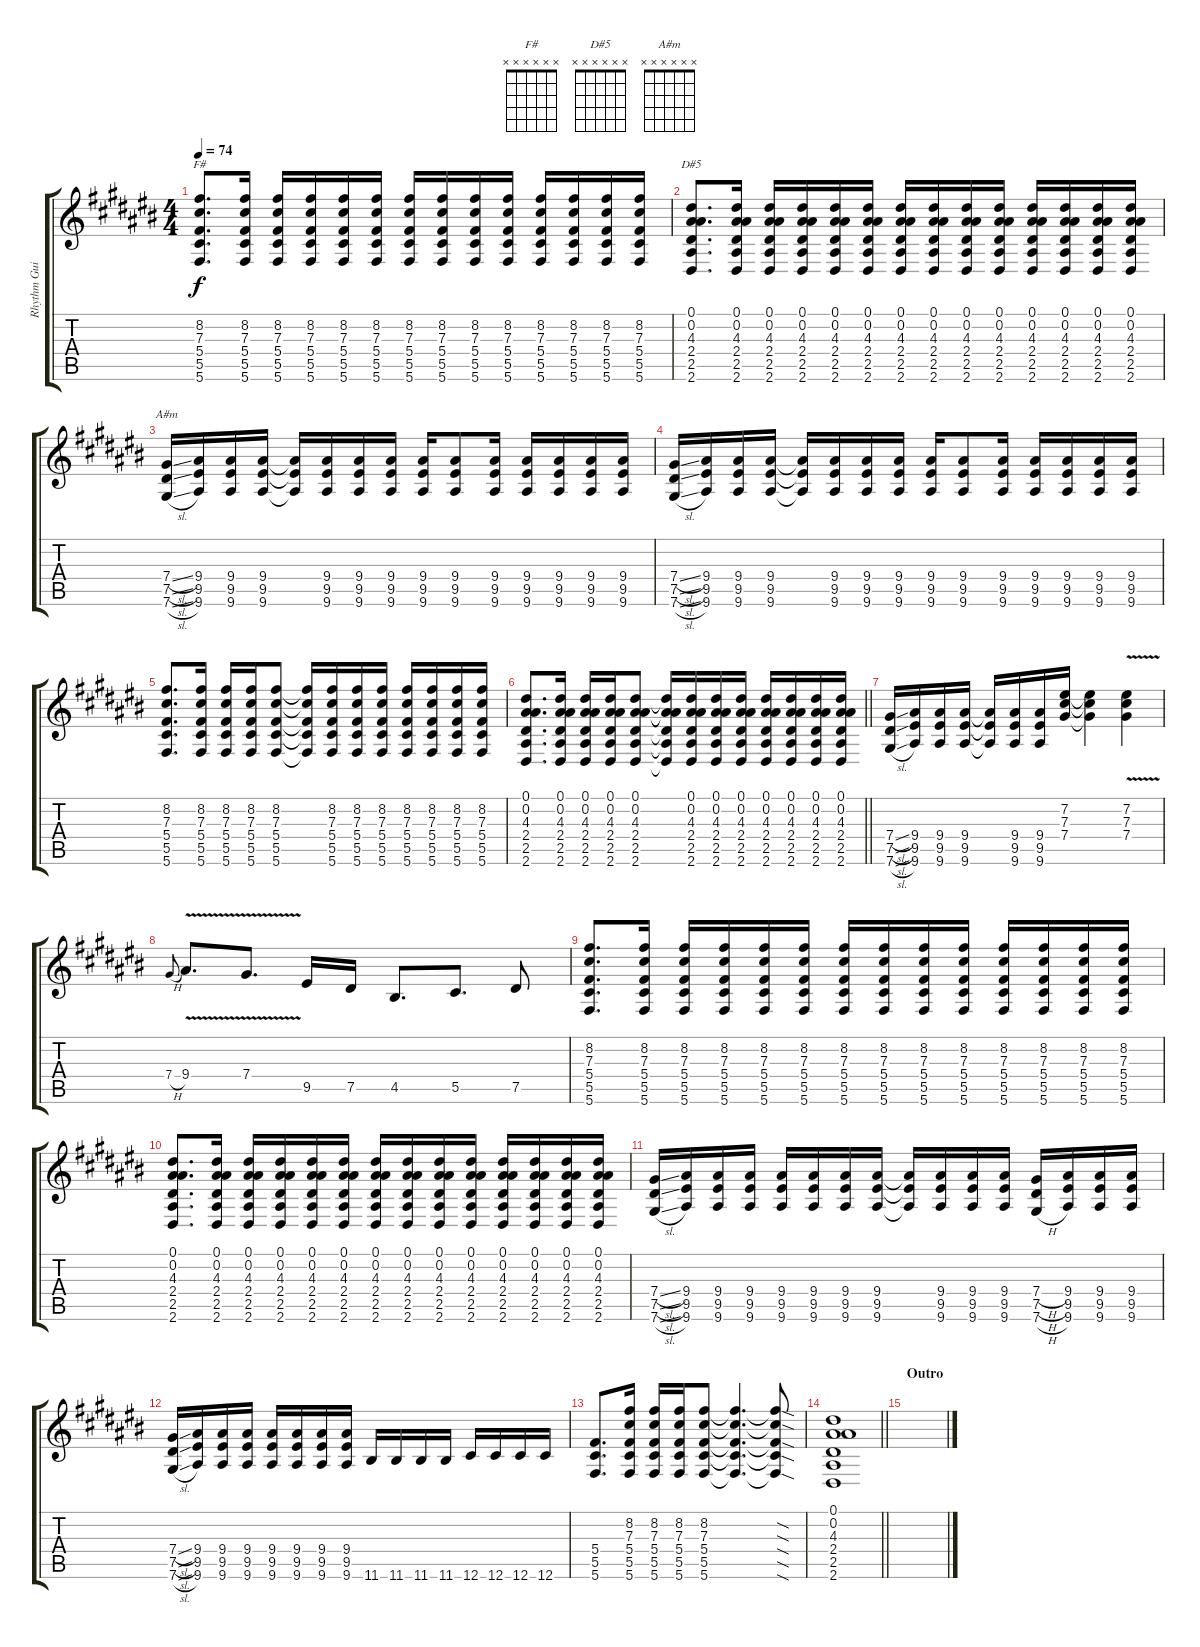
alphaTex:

\track ("Rhythm Guitar (right), overdrive" "Rhythm Gui") {instrument overdrivenguitar}
\staff {score tabs}
\tuning (Eb4 Bb3 Gb3 Db3 Ab2 Db2) {hide}
\chord ("F#" x x x x x x)
\chord ("D#5" x x x x x x)
\chord ("A#m" x x x x x x)
\ts (4 4)
\tempo 74
\clef g2
\ks a#minor
(8.2 7.3 5.4 5.5 5.6).8{d ch "F#" dy f} (8.2 7.3 5.4 5.5 5.6).16 (8.2 7.3 5.4 5.5 5.6).16 (8.2 7.3 5.4 5.5 5.6).16 (8.2 7.3 5.4 5.5 5.6).16 (8.2 7.3 5.4 5.5 5.6).16 (8.2 7.3 5.4 5.5 5.6).16 (8.2 7.3 5.4 5.5 5.6).16 (8.2 7.3 5.4 5.5 5.6).16 (8.2 7.3 5.4 5.5 5.6).16 (8.2 7.3 5.4 5.5 5.6).16 (8.2 7.3 5.4 5.5 5.6).16 (8.2 7.3 5.4 5.5 5.6).16 (8.2 7.3 5.4 5.5 5.6).16 |
(0.1 0.2 4.3 2.4 2.5 2.6).8{d ch "D#5"} (0.1 0.2 4.3 2.4 2.5 2.6).16 (0.1 0.2 4.3 2.4 2.5 2.6).16 (0.1 0.2 4.3 2.4 2.5 2.6).16 (0.1 0.2 4.3 2.4 2.5 2.6).16 (0.1 0.2 4.3 2.4 2.5 2.6).16 (0.1 0.2 4.3 2.4 2.5 2.6).16 (0.1 0.2 4.3 2.4 2.5 2.6).16 (0.1 0.2 4.3 2.4 2.5 2.6).16 (0.1 0.2 4.3 2.4 2.5 2.6).16 (0.1 0.2 4.3 2.4 2.5 2.6).16 (0.1 0.2 4.3 2.4 2.5 2.6).16 (0.1 0.2 4.3 2.4 2.5 2.6).16 (0.1 0.2 4.3 2.4 2.5 2.6).16 |
(7.4{sl} 7.5{sl} 7.6{sl}).16{ch "A#m"} (9.4 9.5 9.6).16 (9.4 9.5 9.6).16 (9.4 9.5 9.6).16 (9.4{t} 9.5{t} 9.6{t}).16 (9.4 9.5 9.6).16 (9.4 9.5 9.6).16 (9.4 9.5 9.6).16 (9.4 9.5 9.6).16 (9.4 9.5 9.6).8 (9.4 9.5 9.6).16 (9.4 9.5 9.6).16 (9.4 9.5 9.6).16 (9.4 9.5 9.6).16 (9.4 9.5 9.6).16 |
(7.4{sl} 7.5{sl} 7.6{sl}).16 (9.4 9.5 9.6).16 (9.4 9.5 9.6).16 (9.4 9.5 9.6).16 (9.4{t} 9.5{t} 9.6{t}).16 (9.4 9.5 9.6).16 (9.4 9.5 9.6).16 (9.4 9.5 9.6).16 (9.4 9.5 9.6).16 (9.4 9.5 9.6).8 (9.4 9.5 9.6).16 (9.4 9.5 9.6).16 (9.4 9.5 9.6).16 (9.4 9.5 9.6).16 (9.4 9.5 9.6).16 |
(8.2 7.3 5.4 5.5 5.6).8{d} (8.2 7.3 5.4 5.5 5.6).16 (8.2 7.3 5.4 5.5 5.6).16 (8.2 7.3 5.4 5.5 5.6).16 (8.2 7.3 5.4 5.5 5.6).8 (8.2{t} 7.3{t} 5.4{t} 5.5{t} 5.6{t}).16 (8.2 7.3 5.4 5.5 5.6).16 (8.2 7.3 5.4 5.5 5.6).16 (8.2 7.3 5.4 5.5 5.6).16 (8.2 7.3 5.4 5.5 5.6).16 (8.2 7.3 5.4 5.5 5.6).16 (8.2 7.3 5.4 5.5 5.6).16 (8.2 7.3 5.4 5.5 5.6).16 |
\barLineRight lightlight
(0.1 0.2 4.3 2.4 2.5 2.6).8{d} (0.1 0.2 4.3 2.4 2.5 2.6).16 (0.1 0.2 4.3 2.4 2.5 2.6).16 (0.1 0.2 4.3 2.4 2.5 2.6).16 (0.1 0.2 4.3 2.4 2.5 2.6).8 (0.1{t} 0.2{t} 4.3{t} 2.4{t} 2.5{t} 2.6{t}).16 (0.1 0.2 4.3 2.4 2.5 2.6).16 (0.1 0.2 4.3 2.4 2.5 2.6).16 (0.1 0.2 4.3 2.4 2.5 2.6).16 (0.1 0.2 4.3 2.4 2.5 2.6).16 (0.1 0.2 4.3 2.4 2.5 2.6).16 (0.1 0.2 4.3 2.4 2.5 2.6).16 (0.1 0.2 4.3 2.4 2.5 2.6).16 |
(7.4{sl} 7.5{sl} 7.6{sl}).16 (9.4 9.5 9.6).16 (9.4 9.5 9.6).16 (9.4 9.5 9.6).16 (9.4{t} 9.5{t} 9.6{t}).16 (9.4 9.5 9.6).16 (9.4 9.5 9.6).16 (7.2 7.3 7.4).16 (7.2{t} 7.3{t} 7.4{t}).4 (7.2{v} 7.3{v} 7.4{v}).4 |
7.4{h}.8{gr onbeat} 9.4{v}.8{d} 7.4{v}.8{d} 9.5.16 7.5.16 4.5.8{d} 5.5.8{d} 7.5.8 |
(8.2 7.3 5.4 5.5 5.6).8{d} (8.2 7.3 5.4 5.5 5.6).16 (8.2 7.3 5.4 5.5 5.6).16 (8.2 7.3 5.4 5.5 5.6).16 (8.2 7.3 5.4 5.5 5.6).16 (8.2 7.3 5.4 5.5 5.6).16 (8.2 7.3 5.4 5.5 5.6).16 (8.2 7.3 5.4 5.5 5.6).16 (8.2 7.3 5.4 5.5 5.6).16 (8.2 7.3 5.4 5.5 5.6).16 (8.2 7.3 5.4 5.5 5.6).16 (8.2 7.3 5.4 5.5 5.6).16 (8.2 7.3 5.4 5.5 5.6).16 (8.2 7.3 5.4 5.5 5.6).16 |
(0.1 0.2 4.3 2.4 2.5 2.6).8{d} (0.1 0.2 4.3 2.4 2.5 2.6).16 (0.1 0.2 4.3 2.4 2.5 2.6).16 (0.1 0.2 4.3 2.4 2.5 2.6).16 (0.1 0.2 4.3 2.4 2.5 2.6).16 (0.1 0.2 4.3 2.4 2.5 2.6).16 (0.1 0.2 4.3 2.4 2.5 2.6).16 (0.1 0.2 4.3 2.4 2.5 2.6).16 (0.1 0.2 4.3 2.4 2.5 2.6).16 (0.1 0.2 4.3 2.4 2.5 2.6).16 (0.1 0.2 4.3 2.4 2.5 2.6).16 (0.1 0.2 4.3 2.4 2.5 2.6).16 (0.1 0.2 4.3 2.4 2.5 2.6).16 (0.1 0.2 4.3 2.4 2.5 2.6).16 |
(7.4{sl} 7.5{sl} 7.6{sl}).16 (9.4 9.5 9.6).16 (9.4 9.5 9.6).16 (9.4 9.5 9.6).16 (9.4 9.5 9.6).16 (9.4 9.5 9.6).16 (9.4 9.5 9.6).16 (9.4 9.5 9.6).16 (9.4{t} 9.5{t} 9.6{t}).16 (9.4 9.5 9.6).16 (9.4 9.5 9.6).16 (9.4 9.5 9.6).16 (7.4{h} 7.5{h} 7.6{h}).16 (9.4 9.5 9.6).16 (9.4 9.5 9.6).16 (9.4 9.5 9.6).16 |
(7.4{sl} 7.5{sl} 7.6{sl}).16 (9.4 9.5 9.6).16 (9.4 9.5 9.6).16 (9.4 9.5 9.6).16 (9.4 9.5 9.6).16 (9.4 9.5 9.6).16 (9.4 9.5 9.6).16 (9.4 9.5 9.6).16 11.6.16 11.6.16 11.6.16 11.6.16 12.6.16 12.6.16 12.6.16 12.6.16 |
(5.4 5.5 5.6).8{d} (8.2 7.3 5.4 5.5 5.6).16 (8.2 7.3 5.4 5.5 5.6).16 (8.2 7.3 5.4 5.5 5.6).16 (8.2 7.3 5.4 5.5 5.6).8 (8.2{t} 7.3{t} 5.4{t} 5.5{t} 5.6{t}).4{d} (8.2{sod t} 7.3{sod t} 5.4{sod t} 5.5{sod t} 5.6{sod t}).8 |
\barLineRight lightlight
(0.1 0.2 4.3 2.4 2.5 2.6).1 |
\section ("" "Outro")
